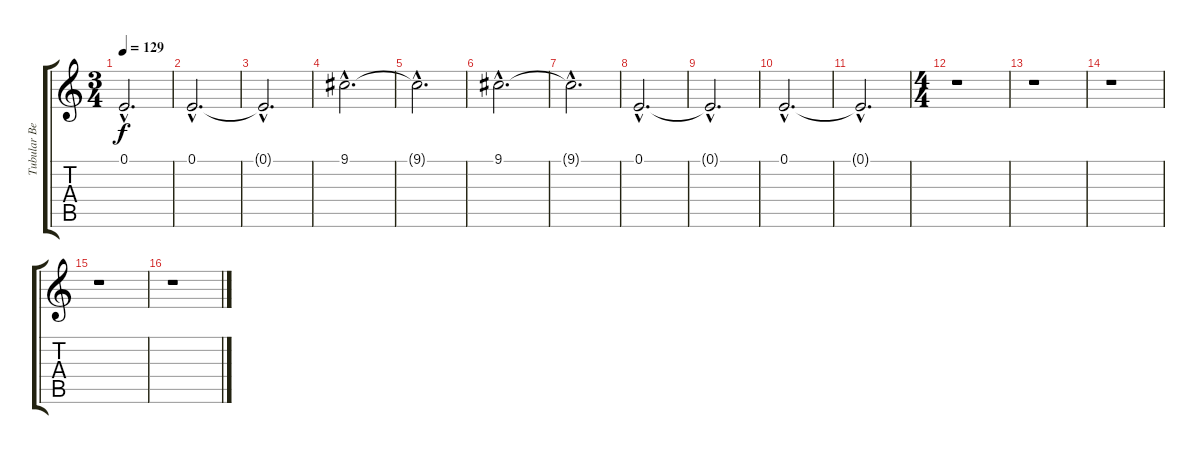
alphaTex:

\track ("Tubular Bells" "Tubular Be") {instrument tubularbells}
\staff {score tabs}
\tuning (E4 B3 G3 D3 A2 E2) {hide}
\ts (3 4)
\tempo 129
\clef g2
\ks c
0.1{hac t}.2{d dy f} |
0.1{hac}.2{d} |
0.1{hac t}.2{d} |
9.1{hac}.2{d} |
9.1{hac t}.2{d} |
9.1{hac}.2{d} |
9.1{hac t}.2{d} |
0.1{hac}.2{d} |
0.1{hac t}.2{d} |
0.1{hac}.2{d} |
0.1{hac t}.2{d} |
\ts (4 4)
r.1 |
r.1 |
r.1 |
r.1 |
r.1
